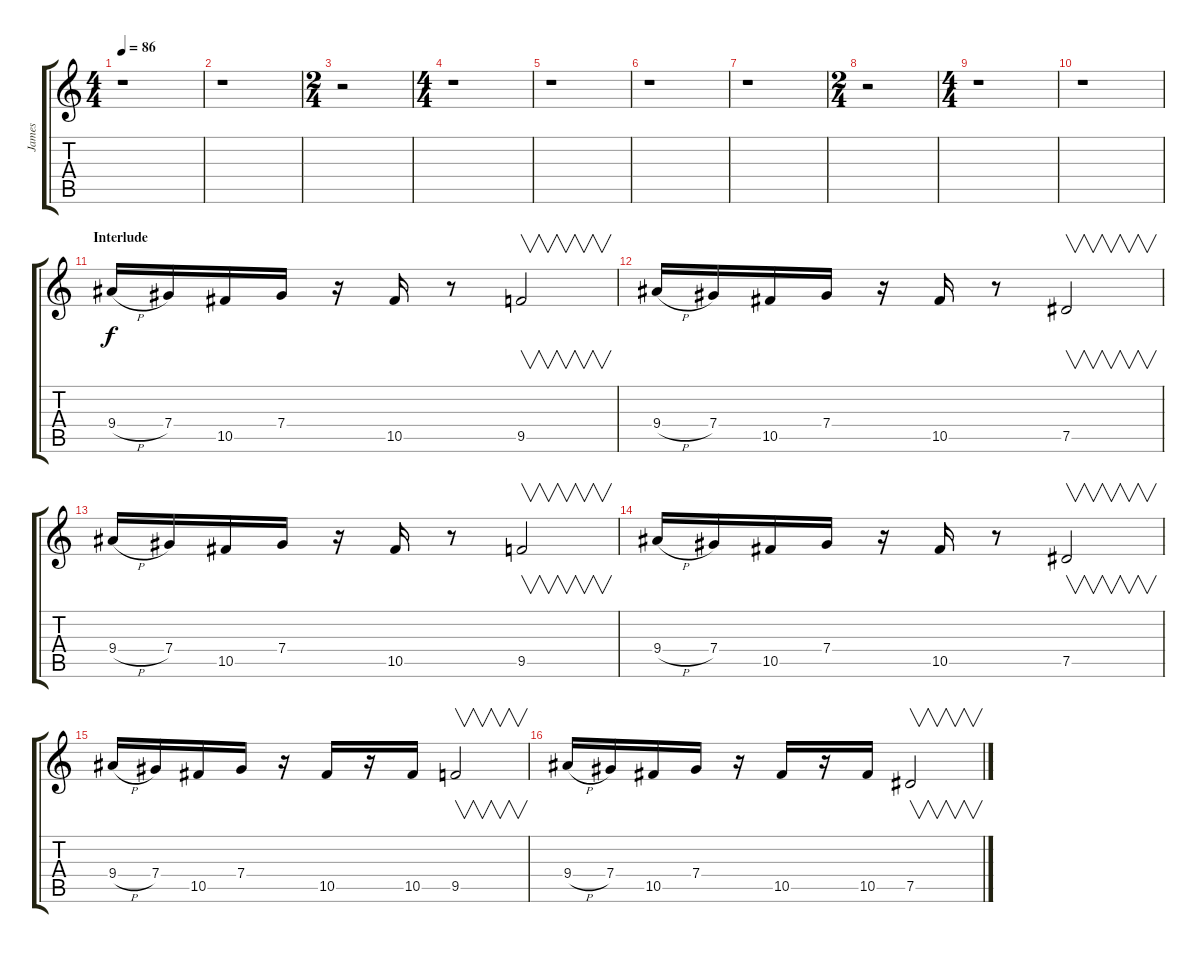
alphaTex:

\track ("James" "James") {instrument overdrivenguitar}
\staff {score tabs}
\tuning (Eb4 Bb3 Gb3 Db3 Ab2 Eb2) {hide}
\ts (4 4)
\tempo 86
\clef g2
\ks c
r.1{dy f} |
r.1 |
\ts (2 4)
r.2 |
\ts (4 4)
r.1 |
r.1 |
r.1 |
r.1 |
\ts (2 4)
r.2 |
\ts (4 4)
r.1 |
r.1 |
\section ("" "Interlude")
9.4{h}.16 7.4.16 10.5.16 7.4.16 r.16 10.5.16 r.8 9.5.2{v} |
9.4{h}.16 7.4.16 10.5.16 7.4.16 r.16 10.5.16 r.8 7.5.2{v} |
9.4{h}.16 7.4.16 10.5.16 7.4.16 r.16 10.5.16 r.8 9.5.2{v} |
9.4{h}.16 7.4.16 10.5.16 7.4.16 r.16 10.5.16 r.8 7.5.2{v} |
9.4{h}.16 7.4.16 10.5.16 7.4.16 r.16 10.5.16 r.16 10.5.16 9.5.2{v} |
9.4{h}.16 7.4.16 10.5.16 7.4.16 r.16 10.5.16 r.16 10.5.16 7.5.2{v}
